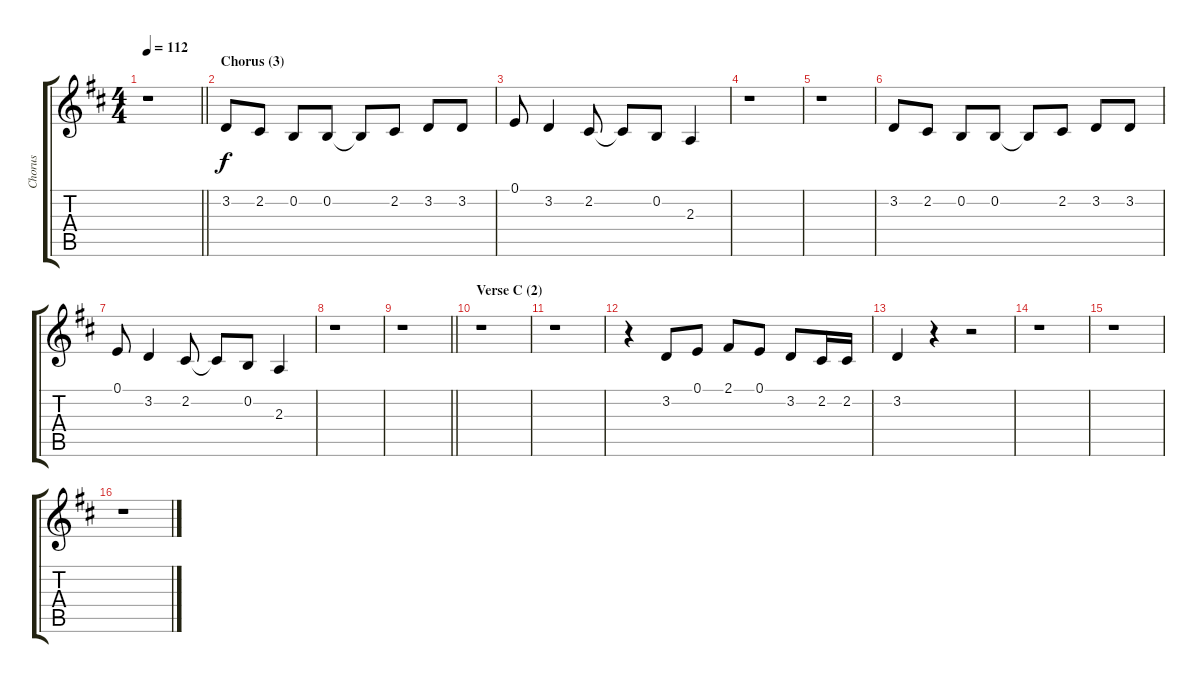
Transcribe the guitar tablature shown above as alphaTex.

\track ("Chorus" "Chorus") {instrument sopranosax}
\staff {score tabs}
\tuning (E4 B3 G3 D3 A2 E2) {hide}
\ts (4 4)
\tempo 112
\clef g2
\barLineRight lightlight
\ks bminor
r.1{dy f} |
\section ("" "Chorus (3)")
3.2.8 2.2.8 0.2.8 0.2.8 0.2{t}.8 2.2.8 3.2.8 3.2.8 |
0.1.8 3.2.4 2.2.8 2.2{t}.8 0.2.8 2.3.4 |
r.1 |
r.1 |
3.2.8 2.2.8 0.2.8 0.2.8 0.2{t}.8 2.2.8 3.2.8 3.2.8 |
0.1.8 3.2.4 2.2.8 2.2{t}.8 0.2.8 2.3.4 |
r.1 |
\barLineRight lightlight
r.1 |
\section ("" "Verse C (2)")
r.1 |
r.1 |
r.4 3.2.8 0.1.8 2.1.8 0.1.8 3.2.8 2.2.16 2.2.16 |
3.2.4 r.4 r.2 |
r.1 |
r.1 |
r.1
